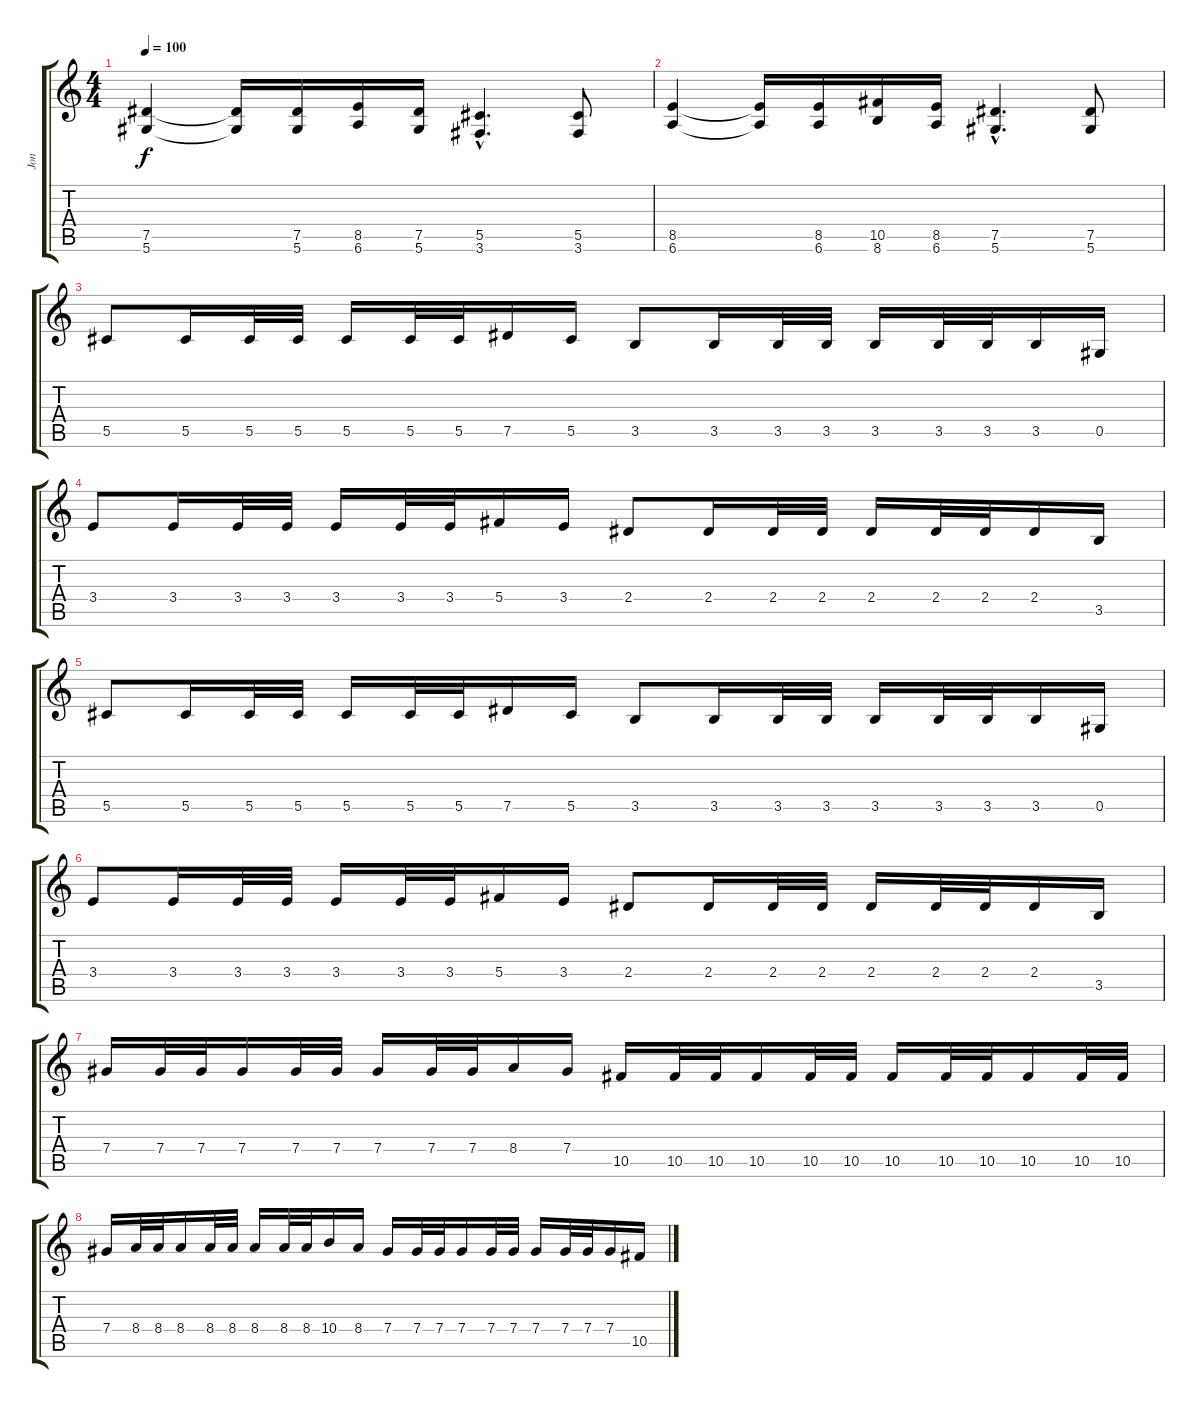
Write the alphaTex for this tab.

\track ("Jon" "Jon") {instrument distortionguitar}
\staff {score tabs}
\tuning (Eb4 Bb3 Gb3 Db3 Ab2 Eb2) {hide}
\ts (4 4)
\tempo 100
\clef g2
\ks c
(7.5 5.6).4{dy f} (7.5{t} 5.6{t}).16 (7.5 5.6).16 (8.5 6.6).16 (7.5 5.6).16 (5.5{hac} 3.6{hac}).4{d} (5.5 3.6).8 |
(8.5 6.6).4 (8.5{t} 6.6{t}).16 (8.5 6.6).16 (10.5 8.6).16 (8.5 6.6).16 (7.5{hac} 5.6{hac}).4{d} (7.5 5.6).8 |
5.5.8 5.5.16 5.5.32 5.5.32 5.5.16 5.5.32 5.5.32 7.5.16 5.5.16 3.5.8 3.5.16 3.5.32 3.5.32 3.5.16 3.5.32 3.5.32 3.5.16 0.5.16 |
3.4.8 3.4.16 3.4.32 3.4.32 3.4.16 3.4.32 3.4.32 5.4.16 3.4.16 2.4.8 2.4.16 2.4.32 2.4.32 2.4.16 2.4.32 2.4.32 2.4.16 3.5.16 |
5.5.8 5.5.16 5.5.32 5.5.32 5.5.16 5.5.32 5.5.32 7.5.16 5.5.16 3.5.8 3.5.16 3.5.32 3.5.32 3.5.16 3.5.32 3.5.32 3.5.16 0.5.16 |
3.4.8 3.4.16 3.4.32 3.4.32 3.4.16 3.4.32 3.4.32 5.4.16 3.4.16 2.4.8 2.4.16 2.4.32 2.4.32 2.4.16 2.4.32 2.4.32 2.4.16 3.5.16 |
7.4.16 7.4.32 7.4.32 7.4.16 7.4.32 7.4.32 7.4.16 7.4.32 7.4.32 8.4.16 7.4.16 10.5.16 10.5.32 10.5.32 10.5.16 10.5.32 10.5.32 10.5.16 10.5.32 10.5.32 10.5.16 10.5.32 10.5.32 |
7.4.16 8.4.32 8.4.32 8.4.16 8.4.32 8.4.32 8.4.16 8.4.32 8.4.32 10.4.16 8.4.16 7.4.16 7.4.32 7.4.32 7.4.16 7.4.32 7.4.32 7.4.16 7.4.32 7.4.32 7.4.16 10.5.16
